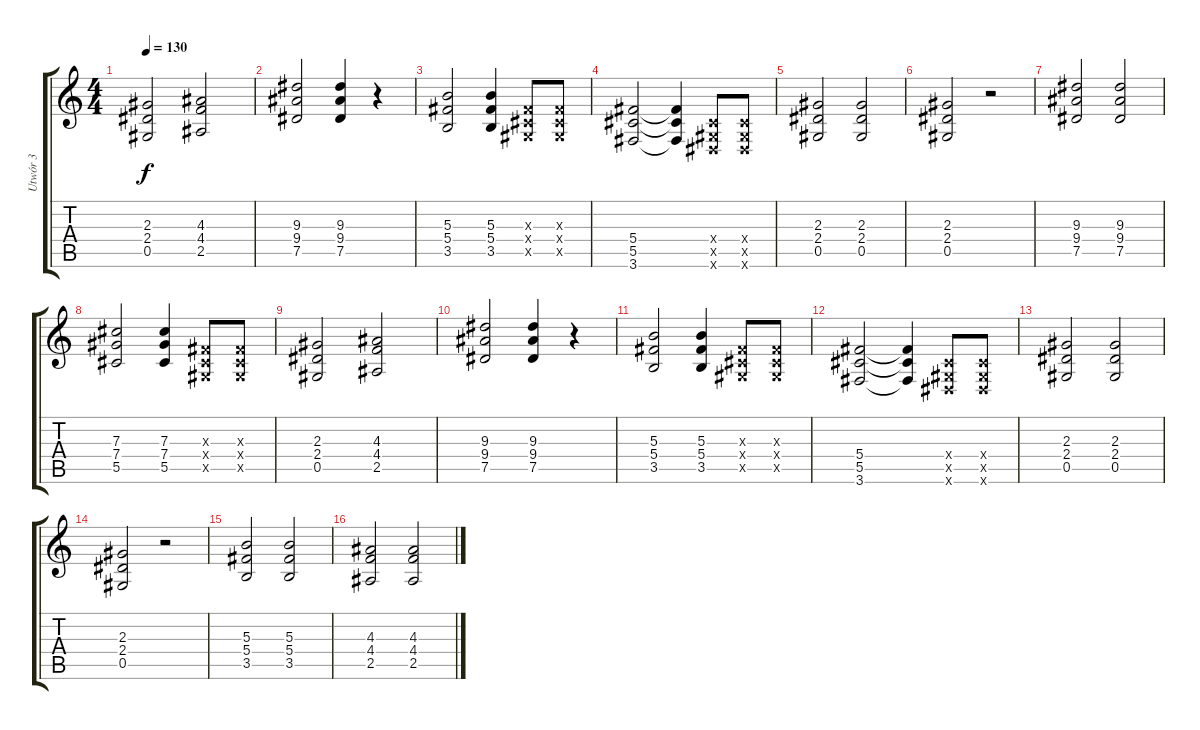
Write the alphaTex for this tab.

\track ("Utwór 3" "Utwór 3") {instrument distortionguitar}
\staff {score tabs}
\tuning (Eb4 Bb3 Gb3 Db3 Ab2 Eb2) {hide}
\ts (4 4)
\tempo 130
\clef g2
\ks c
(2.3 2.4 0.5).2{dy f} (4.3 4.4 2.5).2 |
(9.3 9.4 7.5).2 (9.3 9.4 7.5).4 r.4 |
(5.3 5.4 3.5).2 (5.3 5.4 3.5).4 (0.3{x} 0.4{x} 0.5{x}).8 (0.3{x} 0.4{x} 0.5{x}).8 |
(5.4 5.5 3.6).2 (5.4{t} 5.5{t} 3.6{t}).4 (0.4{x} 0.5{x} 0.6{x}).8 (0.4{x} 0.5{x} 0.6{x}).8 |
(2.3 2.4 0.5).2 (2.3 2.4 0.5).2 |
(2.3 2.4 0.5).2 r.2 |
(9.3 9.4 7.5).2 (9.3 9.4 7.5).2 |
(7.3 7.4 5.5).2 (7.3 7.4 5.5).4 (0.3{x} 0.4{x} 0.5{x}).8 (0.3{x} 0.4{x} 0.5{x}).8 |
(2.3 2.4 0.5).2 (4.3 4.4 2.5).2 |
(9.3 9.4 7.5).2 (9.3 9.4 7.5).4 r.4 |
(5.3 5.4 3.5).2 (5.3 5.4 3.5).4 (0.3{x} 0.4{x} 0.5{x}).8 (0.3{x} 0.4{x} 0.5{x}).8 |
(5.4 5.5 3.6).2 (5.4{t} 5.5{t} 3.6{t}).4 (0.4{x} 0.5{x} 0.6{x}).8 (0.4{x} 0.5{x} 0.6{x}).8 |
(2.3 2.4 0.5).2 (2.3 2.4 0.5).2 |
(2.3 2.4 0.5).2 r.2 |
(5.3 5.4 3.5).2{volume 14 instrument distortionguitar} (5.3 5.4 3.5).2 |
(4.3 4.4 2.5).2 (4.3 4.4 2.5).2
